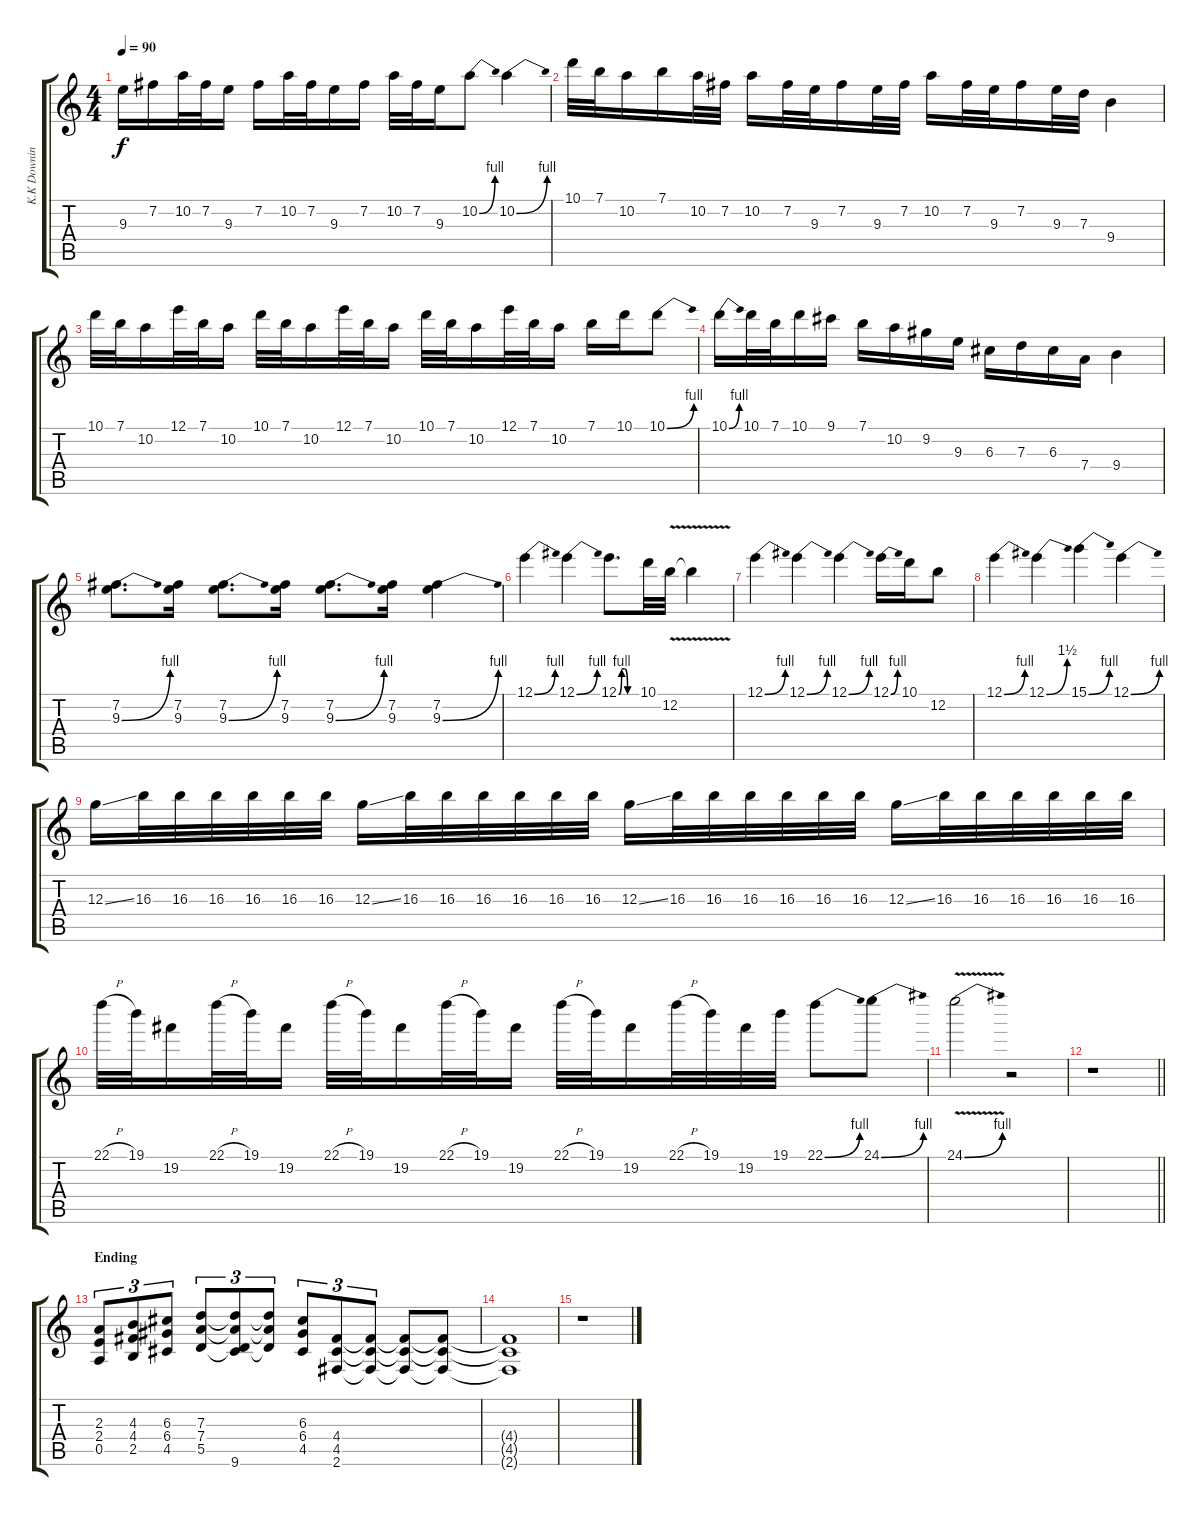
\track ("K.K Downing" "K.K Downin") {instrument overdrivenguitar}
\staff {score tabs}
\tuning (E4 B3 G3 D3 A2 E2) {hide}
\ts (4 4)
\tempo 90
\clef g2
\ks c
9.3.16{dy f} 7.2.16 10.2.32 7.2.32 9.3.16 7.2.16 10.2.32 7.2.32 9.3.16 7.2.16 10.2.32 7.2.32 9.3.16 10.2{be (bend 0 0 60 4)}.8 10.2{be (bend 0 0 60 4)}.4 |
10.1.32 7.1.32 10.2.16 7.1.16 10.2.32 7.2.32 10.2.16 7.2.32 9.3.32 7.2.16 9.3.32 7.2.32 10.2.16 7.2.32 9.3.32 7.2.16 9.3.32 7.3.32 9.4.4 |
10.1.32 7.1.32 10.2.16 12.1.32 7.1.32 10.2.16 10.1.32 7.1.32 10.2.16 12.1.32 7.1.32 10.2.16 10.1.32 7.1.32 10.2.16 12.1.32 7.1.32 10.2.16 7.1.16 10.1.16 10.1{be (bend 0 0 60 4)}.8 |
10.1{be (bend 0 0 60 4)}.16 10.1.32 7.1.32 10.1.16 9.1.16 7.1.16 10.2.16 9.2.16 9.3.16 6.3.16 7.3.16 6.3.16 7.4.16 9.4.4 |
(7.2 9.3{be (bend 0 0 60 4)}).8{d} (7.2 9.3).16 (7.2 9.3{be (bend 0 0 60 4)}).8{d} (7.2 9.3).16 (7.2 9.3{be (bend 0 0 60 4)}).8{d} (7.2 9.3).16 (7.2 9.3{be (bend 0 0 60 4)}).4 |
12.1{be (bend 0 0 60 4)}.4 12.1{be (bend 0 0 60 4)}.4 12.1{be (custom 0 0 10 4 20 4 30 0 60 0)}.8{d} 10.1.32 12.2{v}.32 12.2{t}.4 |
12.1{be (bend 0 0 60 4)}.4 12.1{be (bend 0 0 60 4)}.4 12.1{be (bend 0 0 60 4)}.4 12.1{be (bend 0 0 60 4)}.16 10.1.16 12.2.8 |
12.1{be (bend 0 0 60 4)}.4 12.1{be (bend 0 0 60 6)}.4 15.1{be (bend 0 0 60 4)}.4 12.1{be (bend 0 0 60 4)}.4 |
12.3{ss}.16 16.3.32 16.3.32 16.3.32 16.3.32 16.3.32 16.3.32 12.3{ss}.16 16.3.32 16.3.32 16.3.32 16.3.32 16.3.32 16.3.32 12.3{ss}.16 16.3.32 16.3.32 16.3.32 16.3.32 16.3.32 16.3.32 12.3{ss}.16 16.3.32 16.3.32 16.3.32 16.3.32 16.3.32 16.3.32 |
22.1{h}.32 19.1.32 19.2.16 22.1{h}.32 19.1.32 19.2.16 22.1{h}.32 19.1.32 19.2.16 22.1{h}.32 19.1.32 19.2.16 22.1{h}.32 19.1.32 19.2.16 22.1{h}.32 19.1.32 19.2.32 19.1.32 22.1{be (bend 0 0 60 4)}.8 24.1{be (bend 0 0 60 4)}.8 |
24.1{be (bend 0 0 60 4) v}.2 r.2 |
\barLineRight lightlight
r.1 |
\section ("" "Ending")
(2.3 2.4 0.5).8{tu (3 2)} (4.3 4.4 2.5).8{tu (3 2)} (6.3 6.4 4.5).8{tu (3 2)} (7.3 7.4 5.5).8{tu (3 2)} (7.3{t} 7.4{t} 5.5{t} 9.6).8{tu (3 2)} (7.3{t} 7.4{t} 5.5{t}).8{tu (3 2)} (6.3 6.4 4.5).8{tu (3 2)} (4.4 4.5 2.6).8{tu (3 2)} (4.4{t} 4.5{t} 2.6{t}).8{tu (3 2)} (4.4{t} 4.5{t} 2.6{t}).8 (4.4{t} 4.5{t} 2.6{t}).8 |
(4.4{t} 4.5{t} 2.6{t}).1 |
r.1
